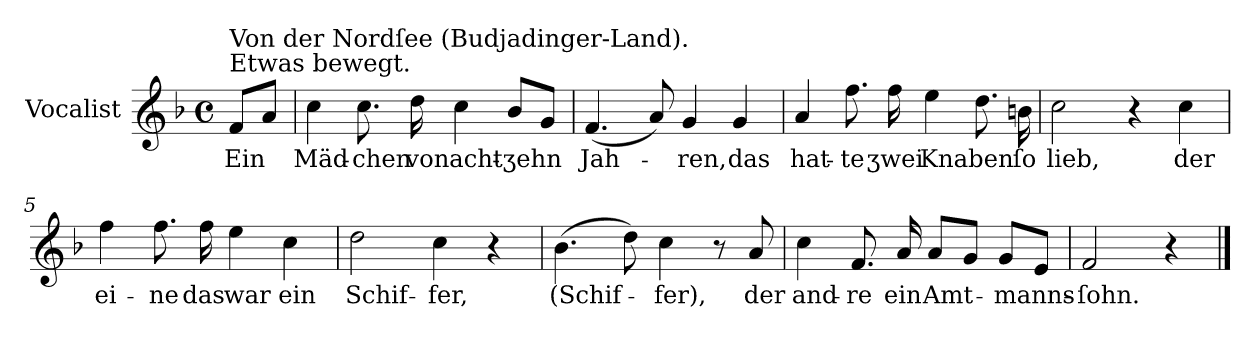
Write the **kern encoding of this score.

**kern	**text
*part1	*part1
*staff1	*staff1
*I"Vocalist	*
*k[b-]	*
*F:	*
*M4/4	*
*met(c)	*
=	=
!LO:TX:a:t=Etwas bewegt.	!
!LO:TX:a:t=Von der Nordſee (Budjadinger-Land).	!
8fL	Ein
8aJ	.
=1	=1
4cc	Mäd-
8.cc	-chen
16dd	von
4cc	acht-
8b-L	-ʒehn
8gJ	.
=2	=2
(4.f	Jah-
8a)	.
4g	-ren,
4g	das
=3	=3
4a	hat-
8.ff	-te
16ff	ʒwei
4ee	Knaben
8.dd	.
16bn	ſo
=4	=4
2cc	lieb,
4r	.
4cc	der
=5	=5
4ff	ei-
8.ff	-ne
16ff	das
4ee	war
4cc	ein
=6	=6
2dd	Schif-
4cc	-fer,
4r	.
=7	=7
(4.b-	(Schif-
8dd)	.
4cc	-fer),
8r	.
8a	der
=8	=8
4cc	and-
8.f	-re
16a	ein
8aL	Amt-
8gJ	.
8gL	-manns-
8eJ	.
=9	=9
2f	-ſohn.
4r	.
==	==
*-	*-
